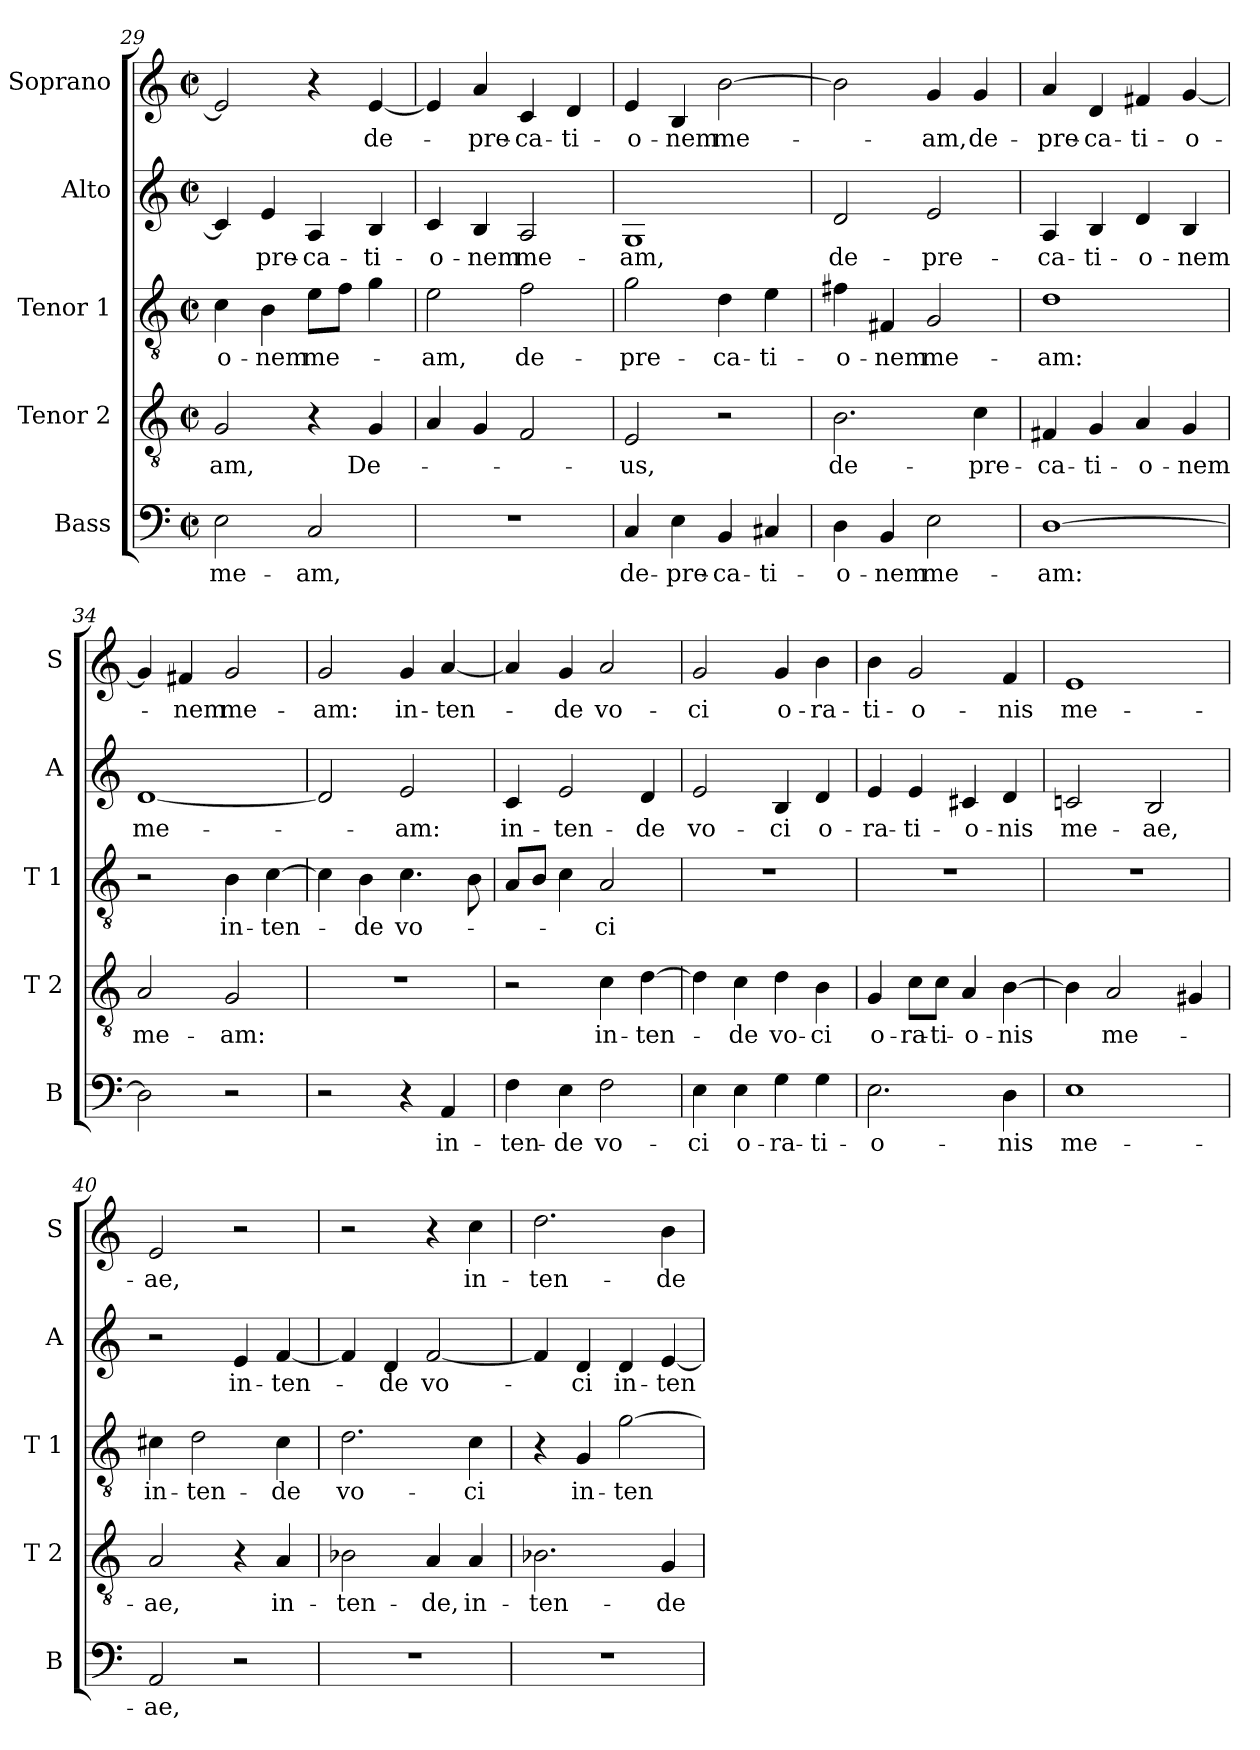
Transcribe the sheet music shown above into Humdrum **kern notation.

**kern	**text	**kern	**text	**kern	**text	**kern	**text	**kern	**text
*part5	*part5	*part4	*part4	*part3	*part3	*part2	*part2	*part1	*part1
*staff5	*staff5	*staff4	*staff4	*staff3	*staff3	*staff2	*staff2	*staff1	*staff1
*I"Bass	*	*I"Tenor 2	*	*I"Tenor 1	*	*I"Alto	*	*I"Soprano	*
*I'B	*	*I'T 2	*	*I'T 1	*	*I'A	*	*I'S	*
*clefF4	*	*clefGv2	*	*clefGv2	*	*clefG2	*	*clefG2	*
*k[]	*	*k[]	*	*k[]	*	*k[]	*	*k[]	*
*C:	*	*C:	*	*C:	*	*C:	*	*C:	*
*M2/2	*	*M2/2	*	*M2/2	*	*M2/2	*	*M2/2	*
*met(c|)	*	*met(c|)	*	*met(c|)	*	*met(c|)	*	*met(c|)	*
=29	=29	=29	=29	=29	=29	=29	=29	=29	=29
2E\	me-	2G/	-am,	4c\	-o-	4c/]	.	2e/]	.
.	.	.	.	4B\	-nem	4e/	-pre-	.	.
2C/	-am,	4r	.	8e\L	me-	4A/	-ca-	4r	.
.	.	.	.	8f\J	.	.	.	.	.
.	.	4G/	De-	4g\	.	4B/	-ti-	[4e/	de-
=30	=30	=30	=30	=30	=30	=30	=30	=30	=30
1r	.	4A/	.	2e\	-am,	4c/	-o-	4e/]	.
.	.	4G/	.	.	.	4B/	-nem	4a/	-pre-
.	.	2F/	.	2f\	de-	2A/	me-	4c/	-ca-
.	.	.	.	.	.	.	.	4d/	-ti-
=31	=31	=31	=31	=31	=31	=31	=31	=31	=31
4C/	de-	2E/	-us,	2g\	-pre-	1G	-am,	4e/	-o-
4E\	-pre-	.	.	.	.	.	.	4B/	-nem
4BB/	-ca-	2r	.	4d\	-ca-	.	.	[2b\	me-
4C#X/	-ti-	.	.	4e\	-ti-	.	.	.	.
!!LO:PB:g=z
=32	=32	=32	=32	=32	=32	=32	=32	=32	=32
4D\	-o-	2.B\	de-	4f#X\	-o-	2d/	de-	2b\]	.
4BB/	-nem	.	.	4F#X/	-nem	.	.	.	.
2E\	me-	.	.	2G/	me-	2e/	-pre-	4g/	-am,
.	.	4c\	-pre-	.	.	.	.	4g/	de-
=33	=33	=33	=33	=33	=33	=33	=33	=33	=33
[1D	-am:	4F#X/	-ca-	1d	-am:	4A/	-ca-	4a/	-pre-
.	.	4G/	-ti-	.	.	4B/	-ti-	4d/	-ca-
.	.	4A/	-o-	.	.	4d/	-o-	4f#X/	-ti-
.	.	4G/	-nem	.	.	4B/	-nem	[4g/	-o-
=34	=34	=34	=34	=34	=34	=34	=34	=34	=34
2D\]	.	2A/	me-	2r	.	[1d	me-	4g/]	.
.	.	.	.	.	.	.	.	4f#X/	-nem
2r	.	2G/	-am:	4B\	in-	.	.	2g/	me-
.	.	.	.	[4c\	-ten-	.	.	.	.
=35	=35	=35	=35	=35	=35	=35	=35	=35	=35
2r	.	1r	.	4c\]	.	2d/]	.	2g/	-am:
.	.	.	.	4B\	-de	.	.	.	.
4r	.	.	.	4.c\	vo-	2e/	-am:	4g/	in-
4AA/	in-	.	.	.	.	.	.	[4a/	-ten-
.	.	.	.	8B\	.	.	.	.	.
=36	=36	=36	=36	=36	=36	=36	=36	=36	=36
4F\	-ten-	2r	.	8A/L	.	4c/	in-	4a/]	.
.	.	.	.	8B/J	.	.	.	.	.
4E\	-de	.	.	4c\	.	2e/	-ten-	4g/	-de
2F\	vo-	4c\	in-	2A/	-ci	.	.	2a/	vo-
.	.	[4d\	-ten-	.	.	4d/	-de	.	.
!!LO:LB:g=z
=37	=37	=37	=37	=37	=37	=37	=37	=37	=37
4E\	-ci	4d\]	.	1r	.	2e/	vo-	2g/	-ci
4E\	o-	4c\	-de	.	.	.	.	.	.
4G\	-ra-	4d\	vo-	.	.	4B/	-ci	4g/	o-
4G\	-ti-	4B\	-ci	.	.	4d/	o-	4b\	-ra-
=38	=38	=38	=38	=38	=38	=38	=38	=38	=38
2.E\	-o-	4G/	o-	1r	.	4e/	-ra-	4b\	-ti-
.	.	8c\L	-ra-	.	.	4e/	-ti-	2g/	-o-
.	.	8c\J	-ti-	.	.	.	.	.	.
.	.	4A/	-o-	.	.	4c#X/	-o-	.	.
4D\	-nis	[4B\	-nis	.	.	4d/	-nis	4f/	-nis
=39	=39	=39	=39	=39	=39	=39	=39	=39	=39
1E	me-	4B\]	.	1r	.	2cn/	me-	1e	me-
.	.	2A/	me-	.	.	.	.	.	.
.	.	.	.	.	.	2B/	-ae,	.	.
.	.	4G#X/	.	.	.	.	.	.	.
=40	=40	=40	=40	=40	=40	=40	=40	=40	=40
2AA/	-ae,	2A/	-ae,	4c#X\	in-	2r	.	2e/	-ae,
.	.	.	.	2d\	-ten-	.	.	.	.
2r	.	4r	.	.	.	4e/	in-	2r	.
.	.	4A/	in-	4c#\	-de	[4f/	-ten-	.	.
=41	=41	=41	=41	=41	=41	=41	=41	=41	=41
1r	.	2B-X\	-ten-	2.d\	vo-	4f/]	.	2r	.
.	.	.	.	.	.	4d/	-de	.	.
.	.	4A/	-de,	.	.	[2f/	vo-	4r	.
.	.	4A/	in-	4c\	-ci	.	.	4cc\	in-
!!LO:PB:g=z
=42	=42	=42	=42	=42	=42	=42	=42	=42	=42
1r	.	2.B-X\	-ten-	4r	.	4f/]	.	2.dd\	-ten-
.	.	.	.	4G/	in-	4d/	-ci	.	.
.	.	.	.	[2g\	-ten-	4d/	in-	.	.
.	.	4G/	-de	.	.	[4e/	-ten-	4b\	-de
=	=	=	=	=	=	=	=	=	=
*-	*-	*-	*-	*-	*-	*-	*-	*-	*-
